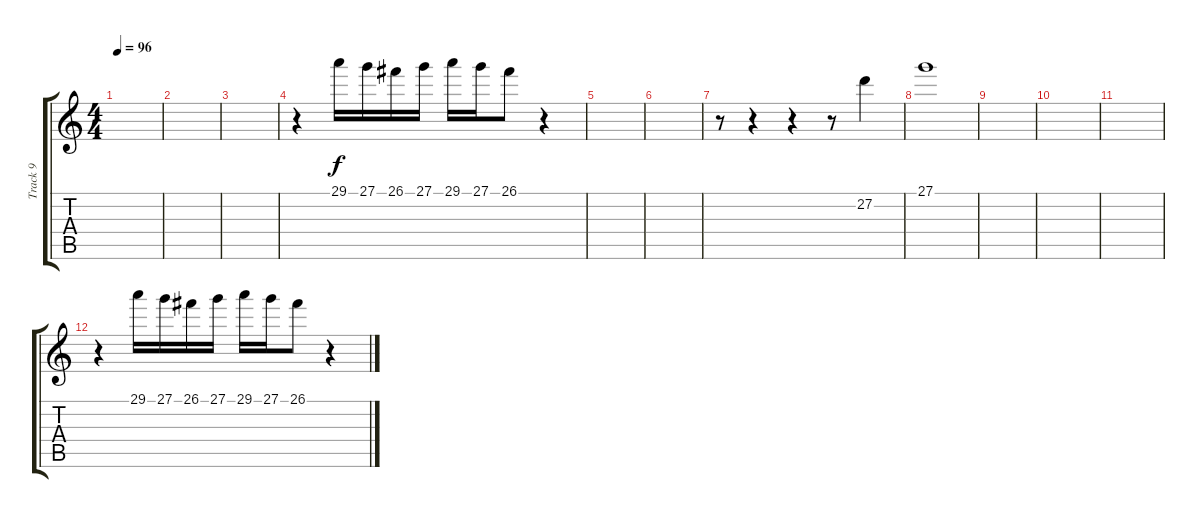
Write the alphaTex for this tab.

\track ("Track 9" "Track 9") {instrument musicbox}
\staff {score tabs}
\tuning (E4 B3 G3 D3 A2 E2) {hide}
\ts (4 4)
\tempo 96
\clef g2
\ks c
|
|
|
r.4 29.1.16 27.1.16 26.1.16 27.1.16 29.1.16 27.1.16 26.1.8 r.4 |
|
|
r.8 r.4 r.4 r.8 27.2.4 |
27.1.1 |
|
|
|
r.4 29.1.16 27.1.16 26.1.16 27.1.16 29.1.16 27.1.16 26.1.8 r.4
